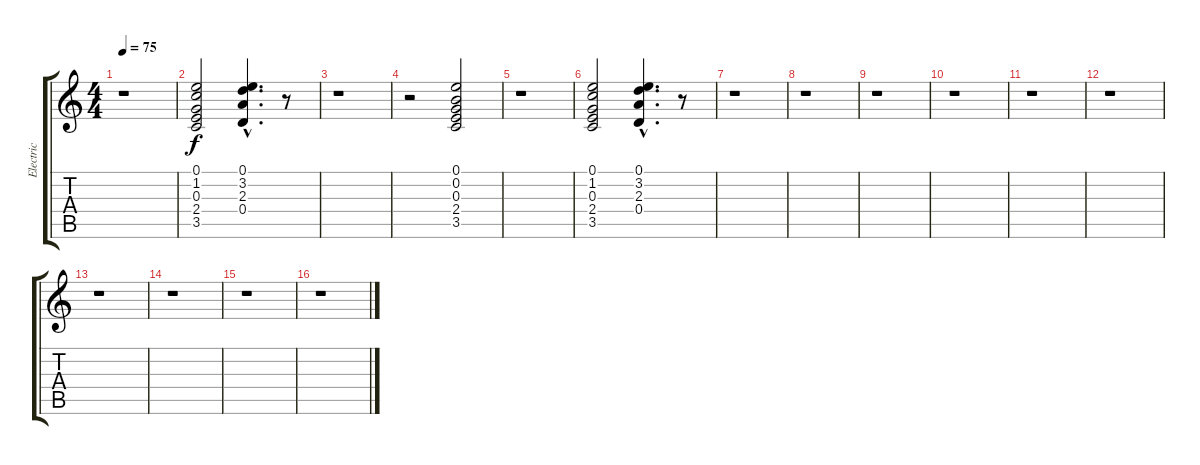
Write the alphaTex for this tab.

\track ("Electric" "Electric") {instrument electricguitarclean}
\staff {score tabs}
\tuning (E4 B3 G3 D3 A2 E2) {hide}
\ts (4 4)
\tempo 75
\clef g2
\ks c
r.1{dy f} |
(0.1 1.2 0.3 2.4 3.5).2 (0.1{hac} 3.2{hac} 2.3{hac} 0.4{hac}).4{d} r.8 |
r.1 |
r.2 (0.1 0.2 0.3 2.4 3.5).2 |
r.1 |
(0.1 1.2 0.3 2.4 3.5).2 (0.1{hac} 3.2{hac} 2.3{hac} 0.4{hac}).4{d} r.8 |
r.1 |
r.1 |
r.1 |
r.1 |
r.1 |
r.1 |
r.1 |
r.1 |
r.1 |
r.1
